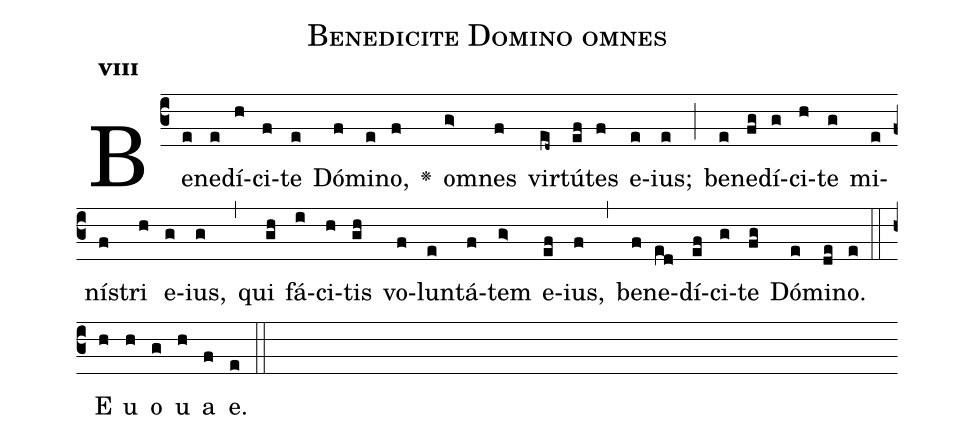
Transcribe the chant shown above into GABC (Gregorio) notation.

name:Benedicite Domino omnes;
office-part:Antiphona;
mode:8;
%%
initial-style: 1;
name: Benedicite Domino omnes;
book: Psalterium currens, p. 165;
occasion: Psalterium Hebdomada IV Feria IV;
office-part: Officium Lectionis Ant 3;
user-notes: ;
commentary: ;
annotation: 8g;
centering-scheme: english;
fontsize: 12;
font: OFLSortsMillGoudy;
height: 11;
width: 4.5;
%%
(c3)Be(e)ne(e)dí(h)ci(f)te(e) Dó(f)mi(e)no,(f) <v>\greheightstar</v>() om(g>)nes(f) vir(ed~)tú(ef)tes(f) e(e)ius;(e) (;) be(e)ne(fg)dí(g)ci(h)te(g) mi(e)ní(f)stri(h) e(g)ius,(g) (,) qui(gh) fá(i)ci(h)tis(gh) vo(f)lun(e)tá(f)tem(g>) e(ef)ius,(f) (,) be(f)ne(ed)dí(ef)ci(g)te(fg) Dó(e)mi(de)no.(e) (::)
E(h) u(h) o(g) u(h) a(f) e.(e) (::)
